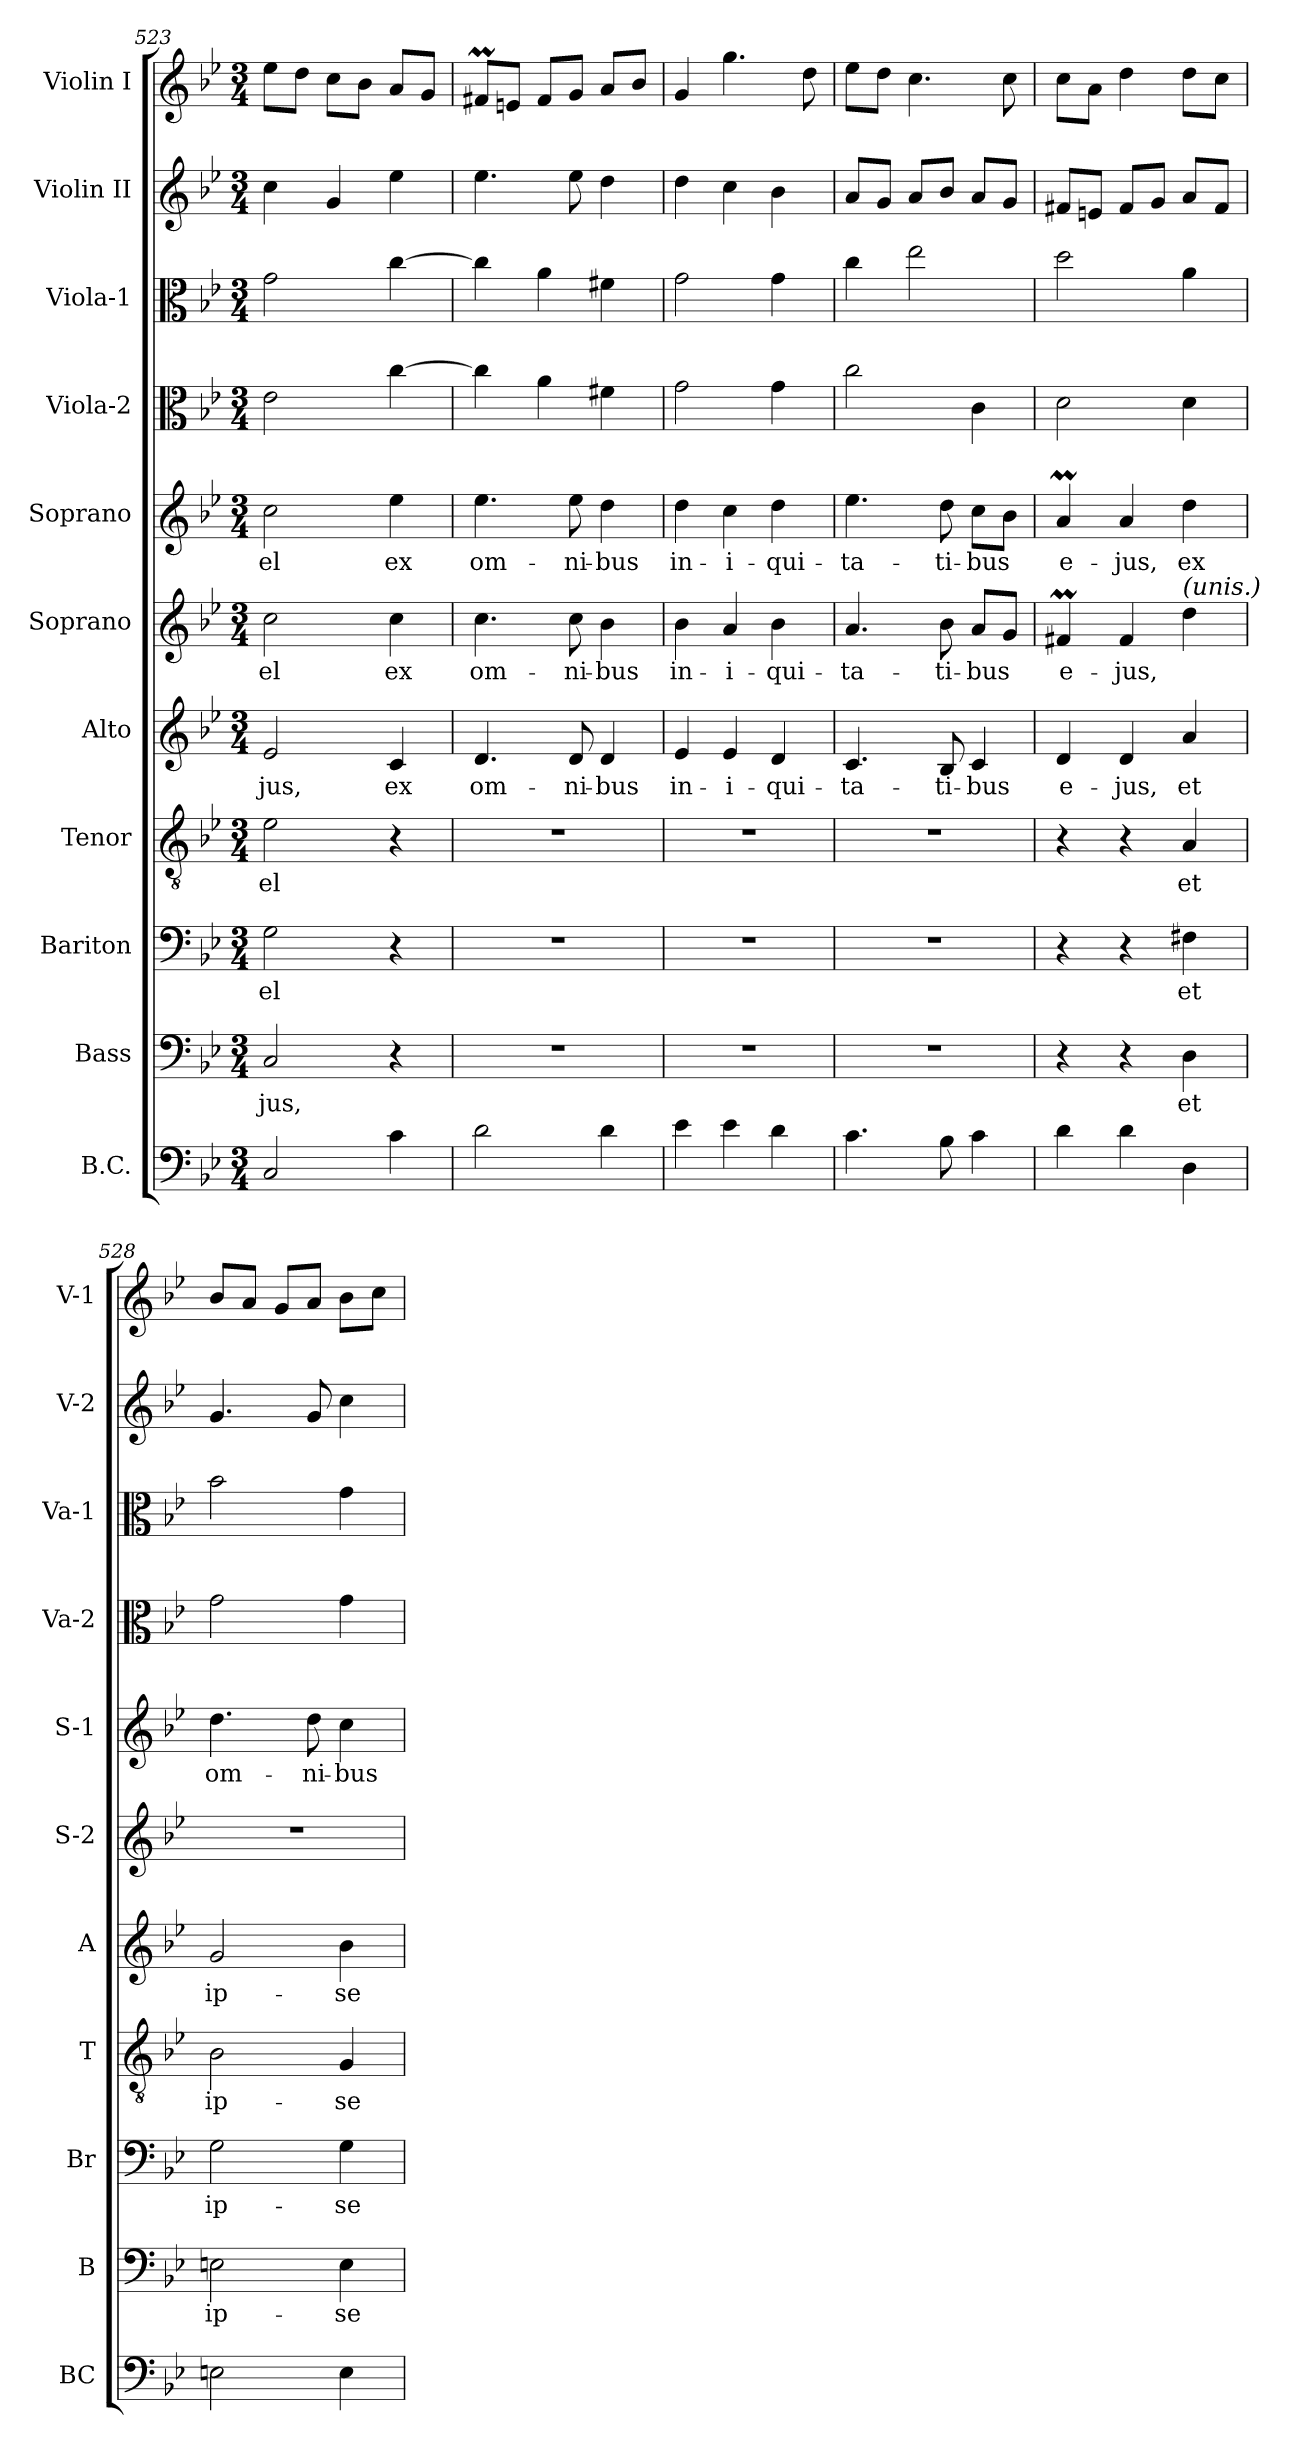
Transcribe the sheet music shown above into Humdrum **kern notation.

**kern	**kern	**text	**kern	**text	**kern	**text	**kern	**text	**kern	**text	**kern	**text	**kern	**kern	**kern	**kern
*part11	*part10	*part10	*part9	*part9	*part8	*part8	*part7	*part7	*part6	*part6	*part5	*part5	*part4	*part3	*part2	*part1
*staff11	*staff10	*staff10	*staff9	*staff9	*staff8	*staff8	*staff7	*staff7	*staff6	*staff6	*staff5	*staff5	*staff4	*staff3	*staff2	*staff1
*I"B.C.	*I"Bass	*	*I"Bariton	*	*I"Tenor	*	*I"Alto	*	*I"Soprano	*	*I"Soprano	*	*I"Viola-2	*I"Viola-1	*I"Violin II	*I"Violin I
*I'BC	*I'B	*	*I'Br	*	*I'T	*	*I'A	*	*I'S-2	*	*I'S-1	*	*I'Va-2	*I'Va-1	*I'V-2	*I'V-1
*clefF4	*clefF4	*	*clefF4	*	*clefGv2	*	*clefG2	*	*clefG2	*	*clefG2	*	*clefC3	*clefC3	*clefG2	*clefG2
*k[b-e-]	*k[b-e-]	*	*k[b-e-]	*	*k[b-e-]	*	*k[b-e-]	*	*k[b-e-]	*	*k[b-e-]	*	*k[b-e-]	*k[b-e-]	*k[b-e-]	*k[b-e-]
*B-:	*B-:	*	*B-:	*	*B-:	*	*B-:	*	*B-:	*	*B-:	*	*B-:	*B-:	*B-:	*B-:
*M3/4	*M3/4	*	*M3/4	*	*M3/4	*	*M3/4	*	*M3/4	*	*M3/4	*	*M3/4	*M3/4	*M3/4	*M3/4
=523	=523	=523	=523	=523	=523	=523	=523	=523	=523	=523	=523	=523	=523	=523	=523	=523
!	!	!LO:LY:b	!	!LO:LY:b	!	!LO:LY:b	!	!LO:LY:b	!	!LO:LY:b	!	!LO:LY:b	!	!	!	!
2C/	2C/	-jus,	2G\	-el	2e-\	-el	2e-/	-jus,	2cc\	-el	2cc\	-el	2e-\	2g\	4cc\	8ee-\L
.	.	.	.	.	.	.	.	.	.	.	.	.	.	.	.	8dd\J
.	.	.	.	.	.	.	.	.	.	.	.	.	.	.	4g/	8cc\L
.	.	.	.	.	.	.	.	.	.	.	.	.	.	.	.	8b-\J
!	!	!	!	!	!	!	!	!LO:LY:b	!	!LO:LY:b	!	!LO:LY:b	!	!	!	!
4c\	4r	.	4r	.	4r	.	4c/	ex	4cc\	ex	4ee-\	ex	[4cc\	[4cc\	4ee-\	8a/L
.	.	.	.	.	.	.	.	.	.	.	.	.	.	.	.	8g/J
!!LO:PB:g=z
=524	=524	=524	=524	=524	=524	=524	=524	=524	=524	=524	=524	=524	=524	=524	=524	=524
!	!	!	!	!	!	!	!	!LO:LY:b	!	!LO:LY:b	!	!LO:LY:b	!	!	!	!
2d\	2.r	.	2.r	.	2.r	.	4.d/	om-	4.cc\	om-	4.ee-\	om-	4cc\]	4cc\]	4.ee-\	8f#Xm/L
.	.	.	.	.	.	.	.	.	.	.	.	.	.	.	.	8en/J
.	.	.	.	.	.	.	.	.	.	.	.	.	4a\	4a\	.	8f#/L
!	!	!	!	!	!	!	!	!LO:LY:b	!	!LO:LY:b	!	!LO:LY:b	!	!	!	!
.	.	.	.	.	.	.	8d/	-ni-	8cc\	-ni-	8ee-\	-ni-	.	.	8ee-\	8g/J
!	!	!	!	!	!	!	!	!LO:LY:b	!	!LO:LY:b	!	!LO:LY:b	!	!	!	!
4d\	.	.	.	.	.	.	4d/	-bus	4b-\	-bus	4dd\	-bus	4f#X\	4f#X\	4dd\	8a/L
.	.	.	.	.	.	.	.	.	.	.	.	.	.	.	.	8b-/J
=525	=525	=525	=525	=525	=525	=525	=525	=525	=525	=525	=525	=525	=525	=525	=525	=525
!	!	!	!	!	!	!	!	!LO:LY:b	!	!LO:LY:b	!	!LO:LY:b	!	!	!	!
4e-\	2.r	.	2.r	.	2.r	.	4e-/	in-	4b-\	in-	4dd\	in-	2g\	2g\	4dd\	4g/
!	!	!	!	!	!	!	!	!LO:LY:b	!	!LO:LY:b	!	!LO:LY:b	!	!	!	!
4e-\	.	.	.	.	.	.	4e-/	-i-	4a/	-i-	4cc\	-i-	.	.	4cc\	4.gg\
!	!	!	!	!	!	!	!	!LO:LY:b	!	!LO:LY:b	!	!LO:LY:b	!	!	!	!
4d\	.	.	.	.	.	.	4d/	-qui-	4b-\	-qui-	4dd\	-qui-	4g\	4g\	4b-\	.
.	.	.	.	.	.	.	.	.	.	.	.	.	.	.	.	8dd\
=526	=526	=526	=526	=526	=526	=526	=526	=526	=526	=526	=526	=526	=526	=526	=526	=526
!	!	!	!	!	!	!	!	!LO:LY:b	!	!LO:LY:b	!	!LO:LY:b	!	!	!	!
4.c\	2.r	.	2.r	.	2.r	.	4.c/	-ta-	4.a/	-ta-	4.ee-\	-ta-	2cc\	4cc\	8a/L	8ee-\L
.	.	.	.	.	.	.	.	.	.	.	.	.	.	.	8g/J	8dd\J
.	.	.	.	.	.	.	.	.	.	.	.	.	.	2ee-\	8a/L	4.cc\
!	!	!	!	!	!	!	!	!LO:LY:b	!	!LO:LY:b	!	!LO:LY:b	!	!	!	!
8B-\	.	.	.	.	.	.	8B-/	-ti-	8b-\	-ti-	8dd\	-ti-	.	.	8b-/J	.
!	!	!	!	!	!	!	!	!LO:LY:b	!	!LO:LY:b	!	!LO:LY:b	!	!	!	!
4c\	.	.	.	.	.	.	4c/	-bus	8a/L	-bus	8cc\L	-bus	4c\	.	8a/L	.
.	.	.	.	.	.	.	.	.	8g/J	.	8b-\J	.	.	.	8g/J	8cc\
=527	=527	=527	=527	=527	=527	=527	=527	=527	=527	=527	=527	=527	=527	=527	=527	=527
!	!	!	!	!	!	!	!	!LO:LY:b	!	!LO:LY:b	!	!LO:LY:b	!	!	!	!
4d\	4r	.	4r	.	4r	.	4d/	e-	4f#Xm/	e-	4am/	e-	2d\	2dd\	8f#X/L	8cc\L
.	.	.	.	.	.	.	.	.	.	.	.	.	.	.	8en/J	8a\J
!	!	!	!	!	!	!	!	!LO:LY:b	!	!LO:LY:b	!	!LO:LY:b	!	!	!	!
4d\	4r	.	4r	.	4r	.	4d/	-jus,	4f#/	-jus,	4a/	-jus,	.	.	8f#/L	4dd\
.	.	.	.	.	.	.	.	.	.	.	.	.	.	.	8g/J	.
!	!	!	!	!	!	!	!	!	!LO:TX:a:i:t=(unis.)	!	!	!	!	!	!	!
!	!	!LO:LY:b	!	!LO:LY:b	!	!LO:LY:b	!	!LO:LY:b	!	!	!	!LO:LY:b	!	!	!	!
4D\	4D\	et	4F#X\	et	4A/	et	4a/	et	4dd\	.	4dd\	ex	4d\	4a\	8a/L	8dd\L
.	.	.	.	.	.	.	.	.	.	.	.	.	.	.	8f#/J	8cc\J
=528	=528	=528	=528	=528	=528	=528	=528	=528	=528	=528	=528	=528	=528	=528	=528	=528
!	!	!LO:LY:b	!	!LO:LY:b	!	!LO:LY:b	!	!LO:LY:b	!	!	!	!LO:LY:b	!	!	!	!
2En\	2En\	ip-	2G\	ip-	2B-\	ip-	2g/	ip-	2.r	.	4.dd\	om-	2g\	2b-\	4.g/	8b-/L
.	.	.	.	.	.	.	.	.	.	.	.	.	.	.	.	8a/J
.	.	.	.	.	.	.	.	.	.	.	.	.	.	.	.	8g/L
!	!	!	!	!	!	!	!	!	!	!	!	!LO:LY:b	!	!	!	!
.	.	.	.	.	.	.	.	.	.	.	8dd\	-ni-	.	.	8g/	8a/J
!	!	!LO:LY:b	!	!LO:LY:b	!	!LO:LY:b	!	!LO:LY:b	!	!	!	!LO:LY:b	!	!	!	!
4E\	4E\	-se	4G\	-se	4G/	-se	4b-\	-se	.	.	4cc\	-bus	4g\	4g\	4cc\	8b-\L
.	.	.	.	.	.	.	.	.	.	.	.	.	.	.	.	8cc\J
=	=	=	=	=	=	=	=	=	=	=	=	=	=	=	=	=
*-	*-	*-	*-	*-	*-	*-	*-	*-	*-	*-	*-	*-	*-	*-	*-	*-
